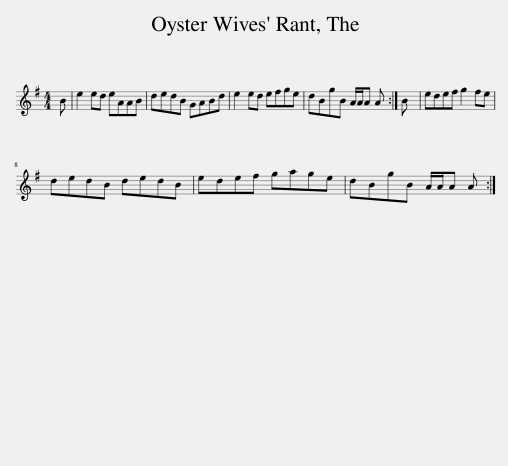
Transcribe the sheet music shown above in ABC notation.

X:1
L:1/8
M:4/4
I:linebreak $
K:G
V:1 treble
V:1
 B | e2 ed eAAB | dedB GABd | e2 ed efge | dBgB A/A/A A :| %5
 B | edef g2 fe |$ dedB dedB | edef gage | dBgB A/A/A A :| %10
